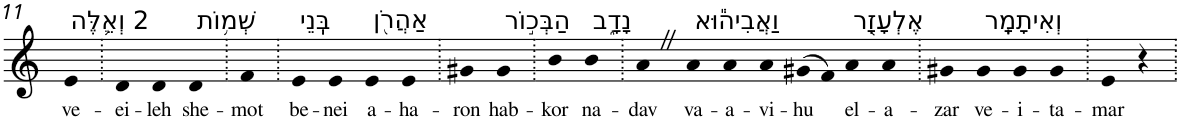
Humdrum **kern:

**kern	**text
*part1	*part1
*staff1	*staff1
*I"Piano	*
*I'Pno	*
!!LO:PB:g=z
*clefG2	*
*k[]	*
=11	=11
!LO:TX:a:t=2 וְאֵ֛לֶּה	!
!	!LO:LY:b
4e	ve-
=12.	=12.
!	!LO:LY:b
4d	-ei-
!	!LO:LY:b
4d	-leh
!LO:TX:a:t=שְׁמ֥וֹת	!
!	!LO:LY:b
4d	she-
=13.	=13.
!	!LO:LY:b
4f	-mot
=14.	=14.
!LO:TX:a:t=בְּֽנֵי	!
!	!LO:LY:b
4e	be-
!	!LO:LY:b
4e	-nei
!LO:TX:a:t=אַהֲרֹ֖ן	!
!	!LO:LY:b
4e	a-
!	!LO:LY:b
4e	-ha-
=15.	=15.
!	!LO:LY:b
4g#X	-ron
!LO:TX:a:t=הַבְּכ֣וֹר	!
!	!LO:LY:b
4g#	hab-
=16.	=16.
!	!LO:LY:b
4b	-kor
!LO:TX:a:t=נָדָ֑ב	!
!	!LO:LY:b
4b	na-
=17.	=17.
!	!LO:LY:b
4aZ	-dav
!LO:TX:a:t=וַאֲבִיה֕וּא	!
!	!LO:LY:b
4a	va-
!	!LO:LY:b
4a	-a-
!	!LO:LY:b
4a	-vi-
!	!LO:LY:b
(>8g#X	-hu
8f)	.
!LO:TX:a:t=אֶלְעָזָ֖ר	!
!	!LO:LY:b
4a	el-
!	!LO:LY:b
4a	-a-
=18.	=18.
!	!LO:LY:b
4g#X	-zar
!LO:TX:a:t=וְאִיתָמָֽר	!
!	!LO:LY:b
4g#	ve-
!	!LO:LY:b
4g#	-i-
!	!LO:LY:b
4g#	-ta-
=19.	=19.
!	!LO:LY:b
4e	-mar
4r	.
=.	=.
*-	*-
